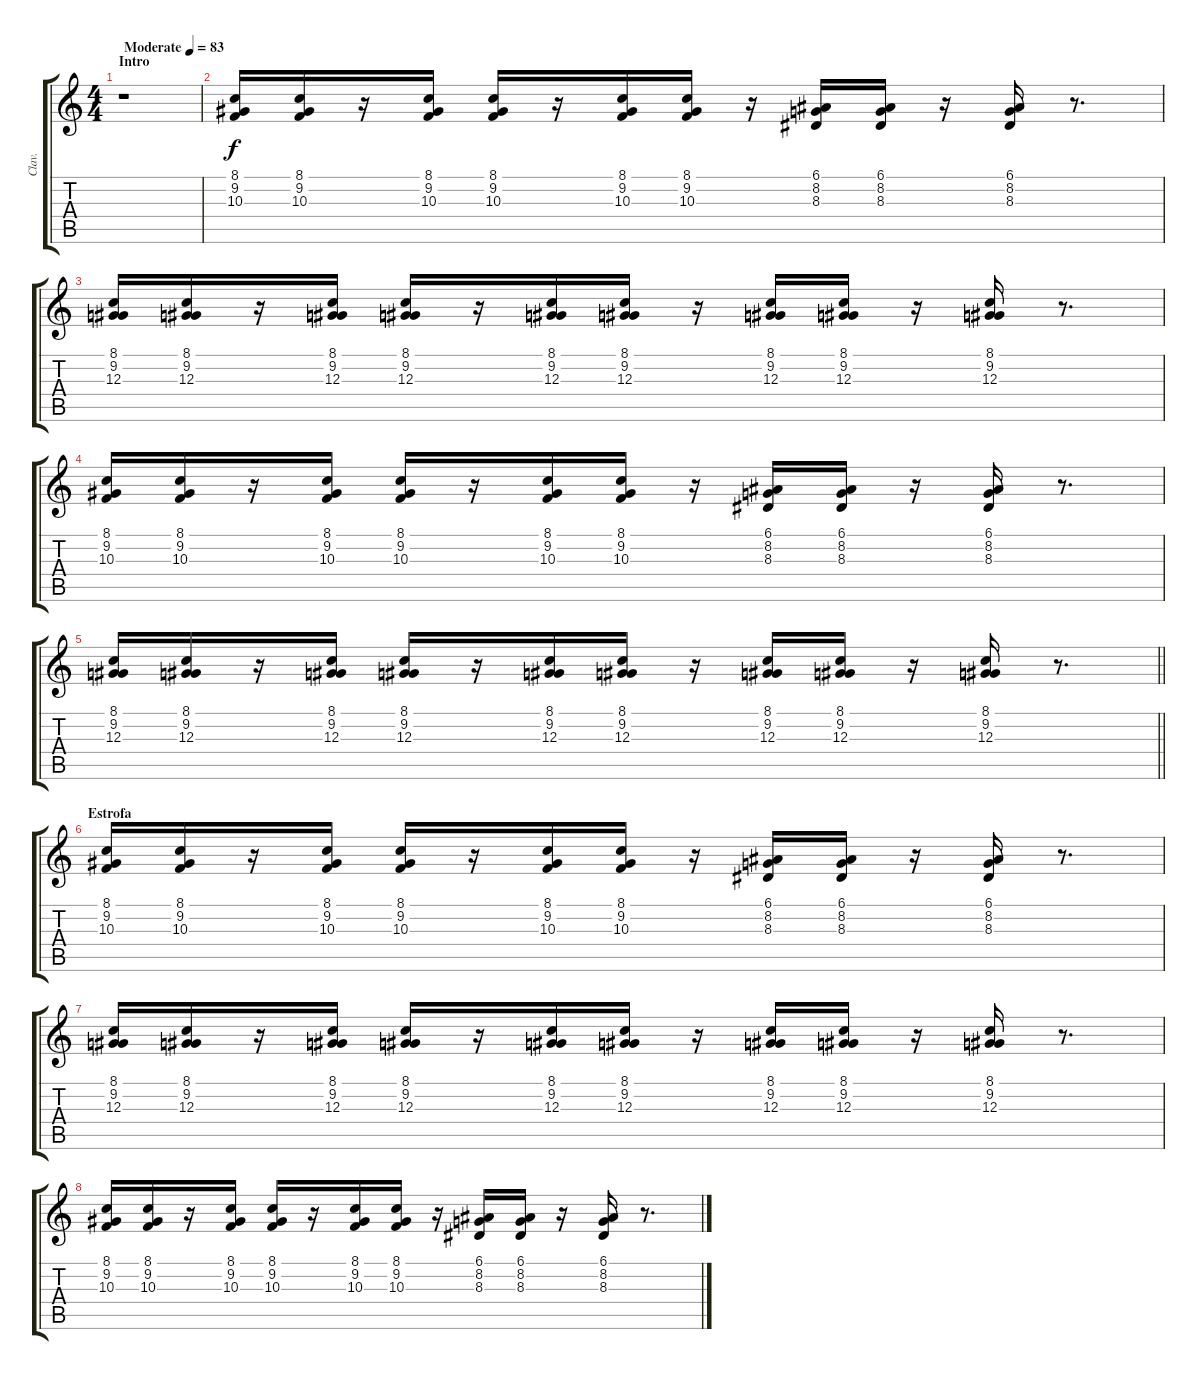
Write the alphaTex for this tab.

\track ("Clav." "Clav.") {instrument clavinet}
\staff {score tabs}
\tuning (E4 B3 G3 D3 A2 E2) {hide}
\ts (4 4)
\section ("" "Intro")
\tempo (83 "Moderate")
\clef g2
\ks c
r.1{dy f instrument clavinet} |
(8.1 9.2 10.3).16 (8.1 9.2 10.3).16 r.16 (8.1 9.2 10.3).16 (8.1 9.2 10.3).16 r.16 (8.1 9.2 10.3).16 (8.1 9.2 10.3).16 r.16 (6.1 8.2 8.3).16 (6.1 8.2 8.3).16 r.16 (6.1 8.2 8.3).16 r.8{d} |
(8.1 9.2 12.3).16 (8.1 9.2 12.3).16 r.16 (8.1 9.2 12.3).16 (8.1 9.2 12.3).16 r.16 (8.1 9.2 12.3).16 (8.1 9.2 12.3).16 r.16 (8.1 9.2 12.3).16 (8.1 9.2 12.3).16 r.16 (8.1 9.2 12.3).16 r.8{d} |
(8.1 9.2 10.3).16 (8.1 9.2 10.3).16 r.16 (8.1 9.2 10.3).16 (8.1 9.2 10.3).16 r.16 (8.1 9.2 10.3).16 (8.1 9.2 10.3).16 r.16 (6.1 8.2 8.3).16 (6.1 8.2 8.3).16 r.16 (6.1 8.2 8.3).16 r.8{d} |
\barLineRight lightlight
(8.1 9.2 12.3).16 (8.1 9.2 12.3).16 r.16 (8.1 9.2 12.3).16 (8.1 9.2 12.3).16 r.16 (8.1 9.2 12.3).16 (8.1 9.2 12.3).16 r.16 (8.1 9.2 12.3).16 (8.1 9.2 12.3).16 r.16 (8.1 9.2 12.3).16 r.8{d} |
\section ("" "Estrofa")
(8.1 9.2 10.3).16 (8.1 9.2 10.3).16 r.16 (8.1 9.2 10.3).16 (8.1 9.2 10.3).16 r.16 (8.1 9.2 10.3).16 (8.1 9.2 10.3).16 r.16 (6.1 8.2 8.3).16 (6.1 8.2 8.3).16 r.16 (6.1 8.2 8.3).16 r.8{d} |
(8.1 9.2 12.3).16 (8.1 9.2 12.3).16 r.16 (8.1 9.2 12.3).16 (8.1 9.2 12.3).16 r.16 (8.1 9.2 12.3).16 (8.1 9.2 12.3).16 r.16 (8.1 9.2 12.3).16 (8.1 9.2 12.3).16 r.16 (8.1 9.2 12.3).16 r.8{d} |
(8.1 9.2 10.3).16 (8.1 9.2 10.3).16 r.16 (8.1 9.2 10.3).16 (8.1 9.2 10.3).16 r.16 (8.1 9.2 10.3).16 (8.1 9.2 10.3).16 r.16 (6.1 8.2 8.3).16 (6.1 8.2 8.3).16 r.16 (6.1 8.2 8.3).16 r.8{d}
